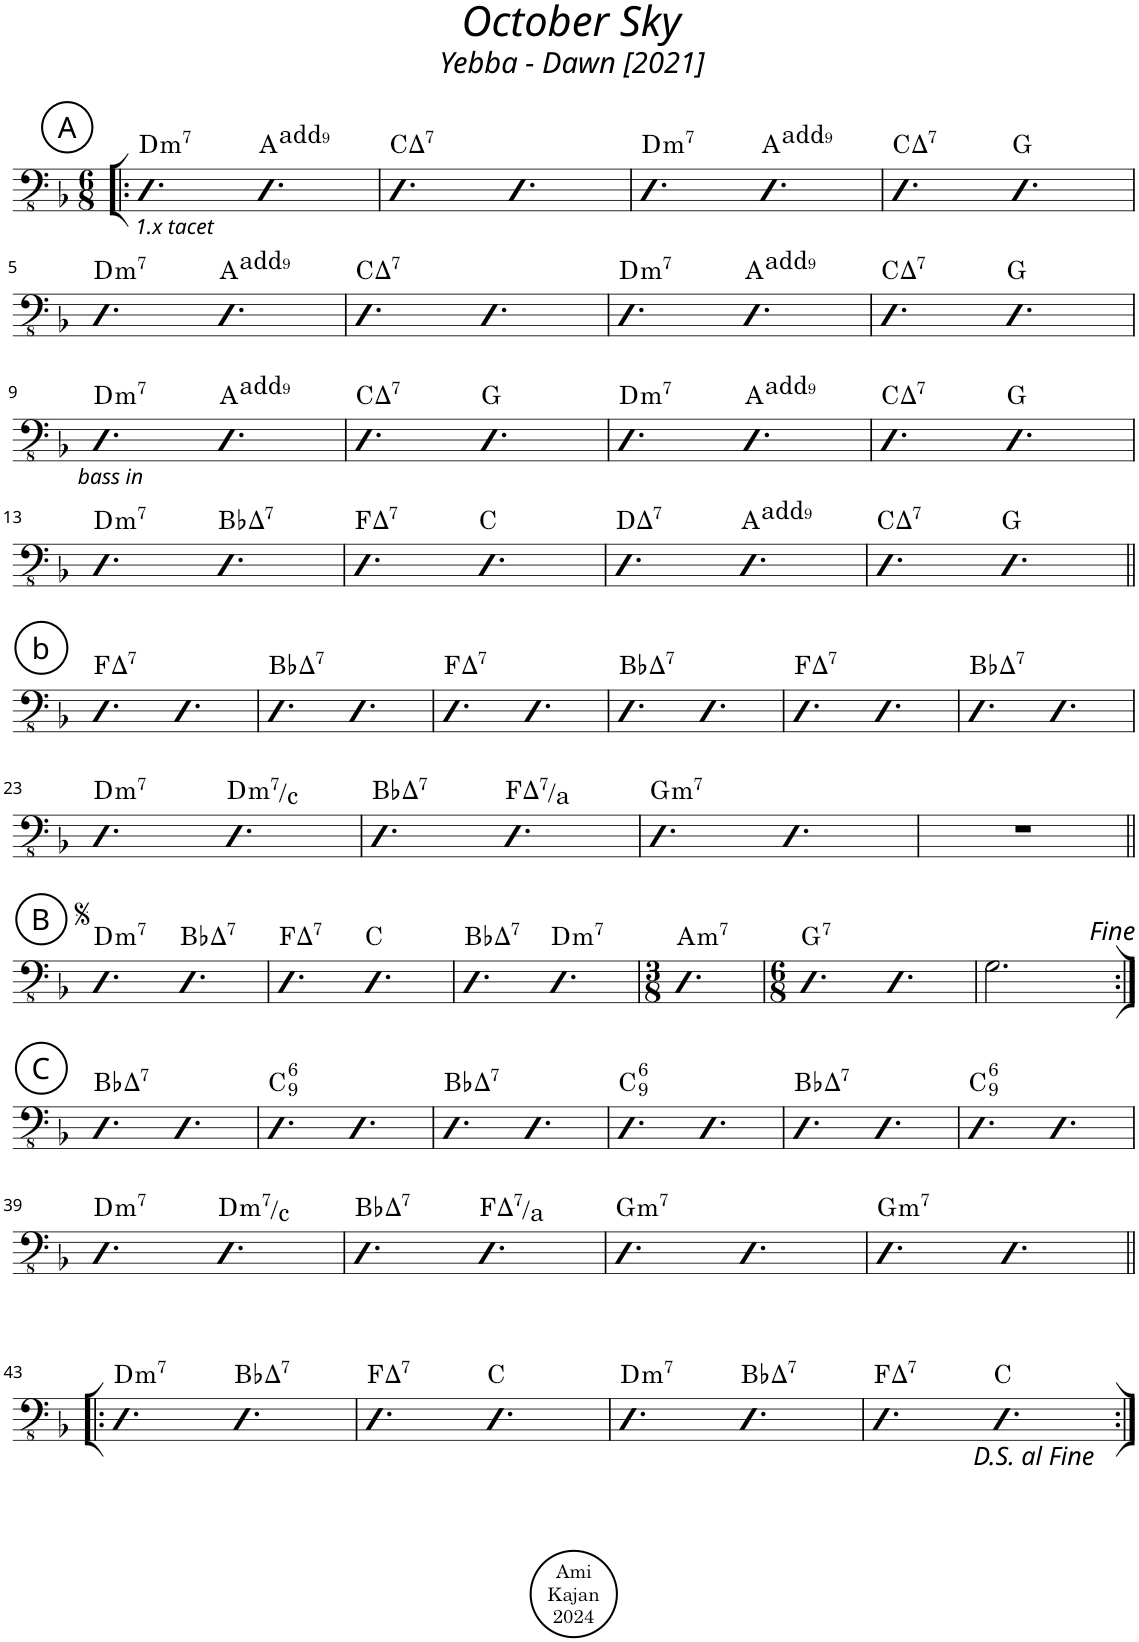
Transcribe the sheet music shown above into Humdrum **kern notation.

**kern	**harte
*part1	*part1
*staff1	*
*I"Acoustic Bass	*
*I'Bass	*
*clefFv4	*
*k[b-]	*
*M6/8	*
!!LO:REH:place=s1:a:cj:enc=circle:fs=14:t=A
=1!|:	=1!|:
!LO:TX:b:i:t=1.x tacet	!LO:H:kt=m7
4.DD	D:min7
4.DD	A:maj(9)
=2	=2
!	!LO:H:kt=7
4.DD	C:maj7
4.DD	.
=3	=3
!	!LO:H:kt=m7
4.DD	D:min7
4.DD	A:maj(9)
=4	=4
!	!LO:H:kt=7
4.DD	C:maj7
4.DD	G:maj
!!LO:LB:g=z
=5	=5
!	!LO:H:kt=m7
4.DD	D:min7
4.DD	A:maj(9)
=6	=6
!	!LO:H:kt=7
4.DD	C:maj7
4.DD	.
=7	=7
!	!LO:H:kt=m7
4.DD	D:min7
4.DD	A:maj(9)
=8	=8
!	!LO:H:kt=7
4.DD	C:maj7
4.DD	G:maj
!!LO:LB:g=z
=9	=9
!LO:TX:b:i:t=bass in	!LO:H:kt=m7
4.DD	D:min7
4.DD	A:maj(9)
=10	=10
!	!LO:H:kt=7
4.DD	C:maj7
4.DD	G:maj
=11	=11
!	!LO:H:kt=m7
4.DD	D:min7
4.DD	A:maj(9)
=12	=12
!	!LO:H:kt=7
4.DD	C:maj7
4.DD	G:maj
!!LO:LB:g=z
=13	=13
!	!LO:H:kt=m7
4.DD	D:min7
!	!LO:H:kt=7
4.DD	Bb:maj7
=14	=14
!	!LO:H:kt=7
4.DD	F:maj7
4.DD	C:maj
=15	=15
!	!LO:H:kt=7
4.DD	D:maj7
4.DD	A:maj(9)
=16	=16
!	!LO:H:kt=7
4.DD	C:maj7
4.DD	G:maj
!!LO:LB:g=z
!!LO:REH:place=s1:a:cj:enc=circle:fs=14:t=b
=17||	=17||
!	!LO:H:kt=7
4.DD	F:maj7
4.DD	.
=18	=18
!	!LO:H:kt=7
4.DD	Bb:maj7
4.DD	.
=19	=19
!	!LO:H:kt=7
4.DD	F:maj7
4.DD	.
=20	=20
!	!LO:H:kt=7
4.DD	Bb:maj7
4.DD	.
=21	=21
!	!LO:H:kt=7
4.DD	F:maj7
4.DD	.
=22	=22
!	!LO:H:kt=7
4.DD	Bb:maj7
4.DD	.
!!LO:LB:g=z
=23	=23
!	!LO:H:kt=m7
4.DD	D:min7
!	!LO:H:kt=m7
4.DD	D:min7/b7
=24	=24
!	!LO:H:kt=7
4.DD	Bb:maj7
!	!LO:H:kt=7
4.DD	F:maj7/3
=25	=25
!	!LO:H:kt=m7
4.DD	G:min7
4.DD	.
=26	=26
2.r	.
!!LO:LB:g=z
!!LO:REH:place=s1:a:cj:enc=circle:fs=14:t=B
=27||	=27||
!	!LO:H:kt=m7
4.DD	D:min7
!	!LO:H:kt=7
4.DD	Bb:maj7
=28	=28
!	!LO:H:kt=7
4.DD	F:maj7
4.DD	C:maj
=29	=29
!	!LO:H:kt=7
4.DD	Bb:maj7
!	!LO:H:kt=m7
4.DD	D:min7
=30	=30
*M3/8	*
!	!LO:H:kt=m7
4.DD	A:min7
=31	=31
*M6/8	*
!	!LO:H:kt=7
4.DD	G:7
4.DD	.
=32	=32
2.GG\	.
!!LO:LB:g=z
!!LO:REH:place=s1:a:cj:enc=circle:fs=14:t=C
=33:|!	=33:|!
!	!LO:H:kt=7
4.DD	Bb:maj7
4.DD	.
=34	=34
!	!LO:H:kt=6
4.DD	C:maj6(9)
4.DD	.
=35	=35
!	!LO:H:kt=7
4.DD	Bb:maj7
4.DD	.
=36	=36
!	!LO:H:kt=6
4.DD	C:maj6(9)
4.DD	.
=37	=37
!	!LO:H:kt=7
4.DD	Bb:maj7
4.DD	.
=38	=38
!	!LO:H:kt=6
4.DD	C:maj6(9)
4.DD	.
!!LO:LB:g=z
=39	=39
!	!LO:H:kt=m7
4.DD	D:min7
!	!LO:H:kt=m7
4.DD	D:min7/b7
=40	=40
!	!LO:H:kt=7
4.DD	Bb:maj7
!	!LO:H:kt=7
4.DD	F:maj7/3
=41	=41
!	!LO:H:kt=m7
4.DD	G:min7
4.DD	.
=42	=42
!	!LO:H:kt=m7
4.DD	G:min7
4.DD	.
!!LO:LB:g=z
=43!|:	=43!|:
!	!LO:H:kt=m7
4.DD	D:min7
!	!LO:H:kt=7
4.DD	Bb:maj7
=44	=44
!	!LO:H:kt=7
4.DD	F:maj7
4.DD	C:maj
=45	=45
!	!LO:H:kt=m7
4.DD	D:min7
!	!LO:H:kt=7
4.DD	Bb:maj7
=46	=46
!	!LO:H:kt=7
4.DD	F:maj7
4.DD	C:maj
=:|!	=:|!
*-	*-
